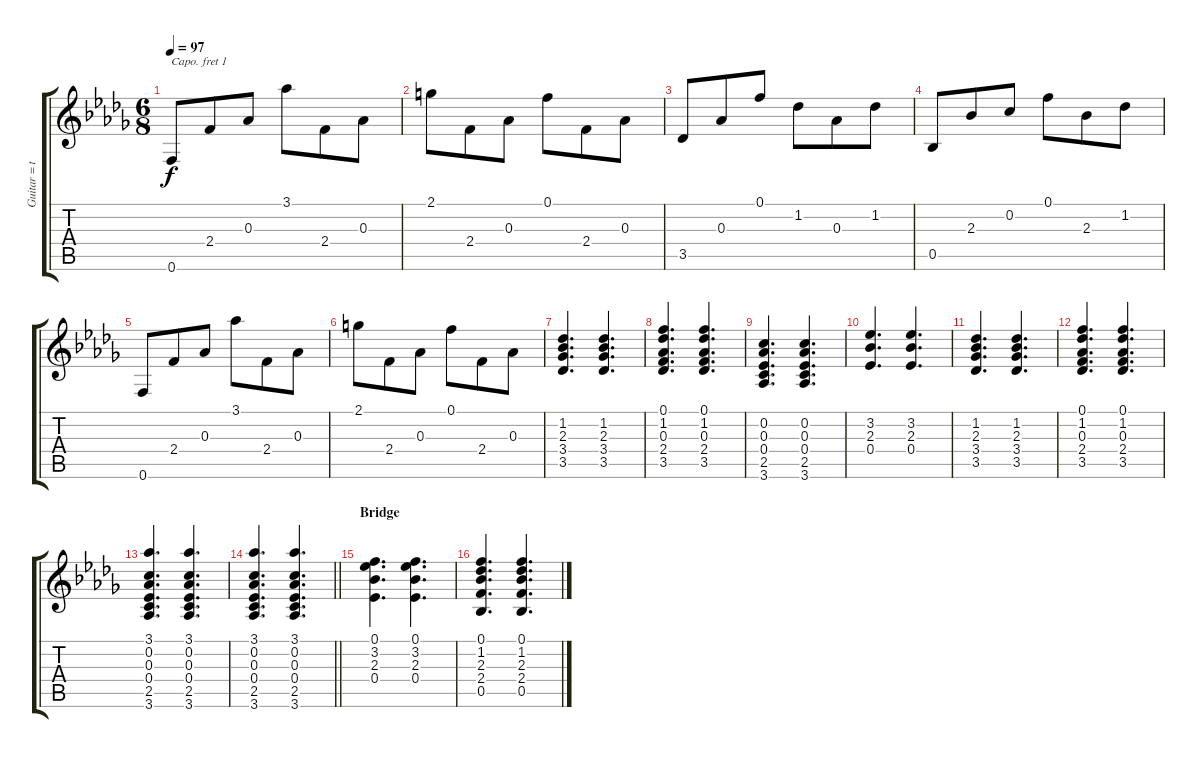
\track ("Guitar = translated piano right hand" "Guitar = t") {instrument electricguitarclean}
\staff {score tabs}
\capo 1
\tuning (E4 B3 G3 D3 A2 E2) {hide}
\ts (6 8)
\tempo 97
\clef g2
\ks db
0.6.8{dy f} 2.4.8 0.3.8 3.1.8 2.4.8 0.3.8 |
2.1.8 2.4.8 0.3.8 0.1.8 2.4.8 0.3.8 |
3.5.8 0.3.8 0.1.8 1.2.8 0.3.8 1.2.8 |
0.5.8 2.3.8 0.2.8 0.1.8 2.3.8 1.2.8 |
0.6.8 2.4.8 0.3.8 3.1.8 2.4.8 0.3.8 |
2.1.8 2.4.8 0.3.8 0.1.8 2.4.8 0.3.8 |
(1.2 2.3 3.4 3.5).4{d} (1.2 2.3 3.4 3.5).4{d} |
(0.1 1.2 0.3 2.4 3.5).4{d} (0.1 1.2 0.3 2.4 3.5).4{d} |
(0.2 0.3 0.4 2.5 3.6).4{d} (0.2 0.3 0.4 2.5 3.6).4{d} |
(3.2 2.3 0.4).4{d} (3.2 2.3 0.4).4{d} |
(1.2 2.3 3.4 3.5).4{d} (1.2 2.3 3.4 3.5).4{d} |
(0.1 1.2 0.3 2.4 3.5).4{d} (0.1 1.2 0.3 2.4 3.5).4{d} |
(3.1 0.2 0.3 0.4 2.5 3.6).4{d} (3.1 0.2 0.3 0.4 2.5 3.6).4{d} |
\barLineRight lightlight
(3.1 0.2 0.3 0.4 2.5 3.6).4{d} (3.1 0.2 0.3 0.4 2.5 3.6).4{d} |
\section ("" "Bridge")
(0.1 3.2 2.3 0.4).4{d} (0.1 3.2 2.3 0.4).4{d} |
(0.1 1.2 2.3 2.4 0.5).4{d} (0.1 1.2 2.3 2.4 0.5).4{d}
